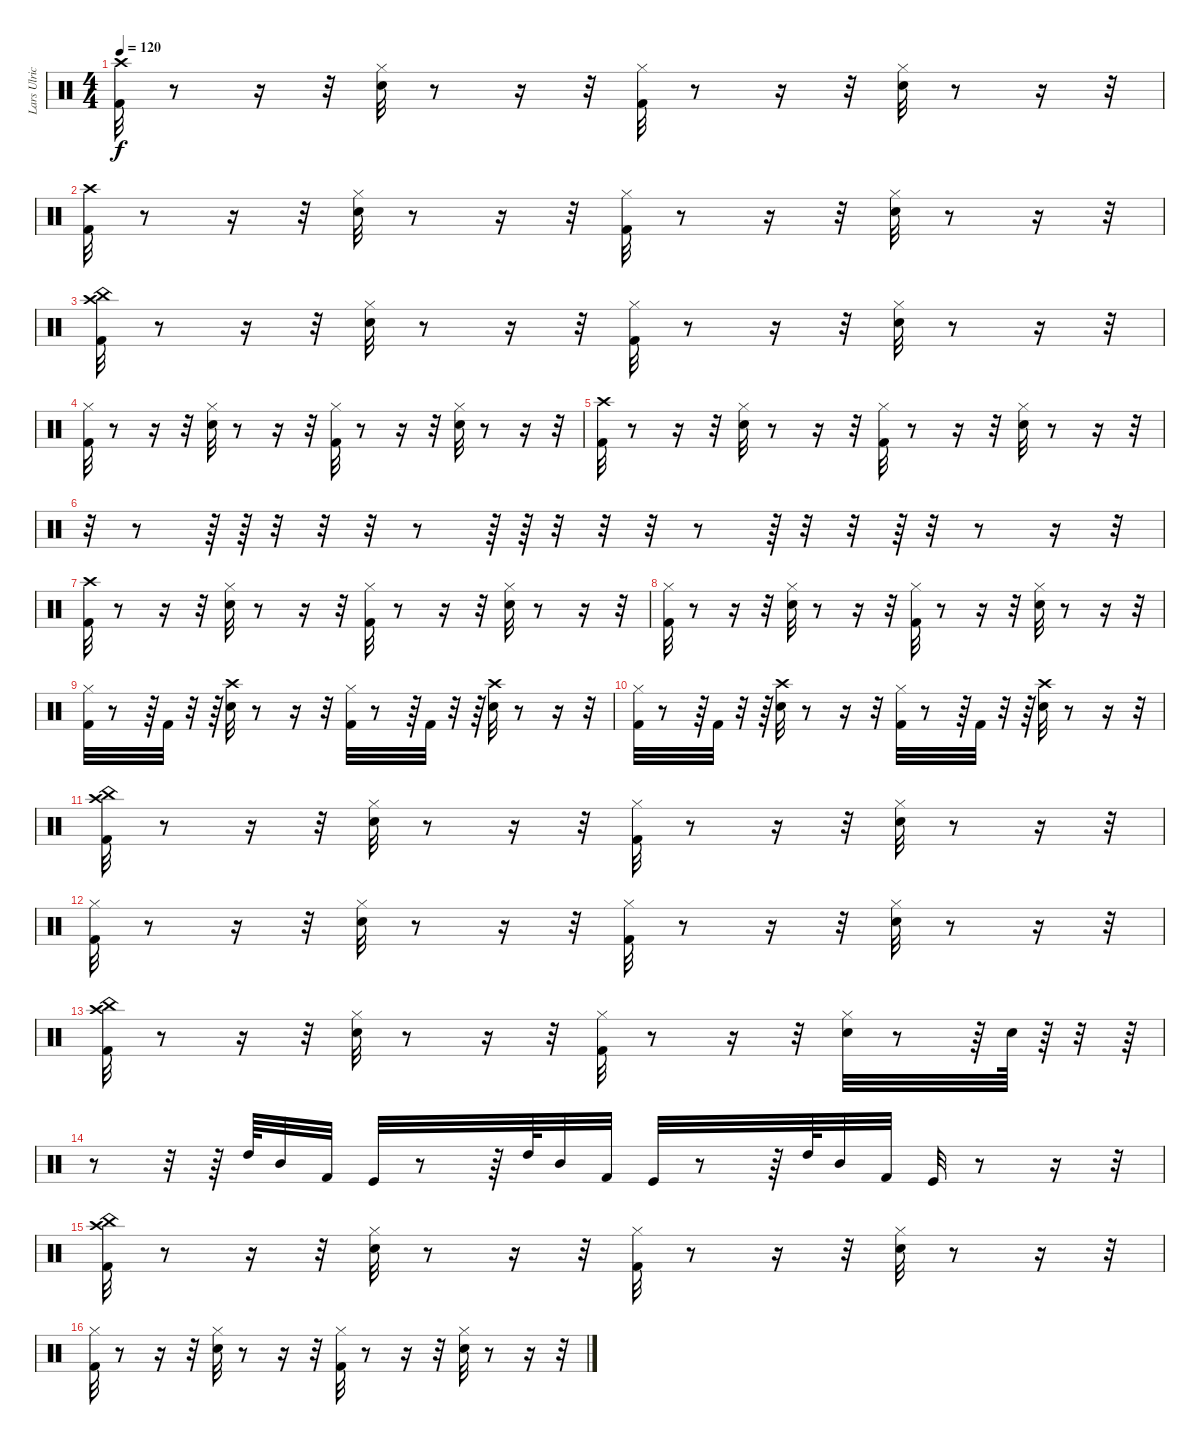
\track ("Lars Ulrich" "Lars Ulric") {instrument percussion}
\staff {score}
\articulation defaults
\ts (4 4)
\tempo 120
\clef neutral
\ks c
("Crash high (hit)" "Kick (hit) 2").32{dy f} r.8 r.16 r.32 ("Hi-Hat (closed)" "Snare (hit) 2").32 r.8 r.16 r.32 ("Hi-Hat (closed)" "Kick (hit) 2").32 r.8 r.16 r.32 ("Hi-Hat (closed)" "Snare (hit) 2").32 r.8 r.16 r.32 |
("Kick (hit) 2" "Crash high (hit)").32 r.8 r.16 r.32 ("Snare (hit) 2" "Hi-Hat (closed)").32 r.8 r.16 r.32 ("Kick (hit) 2" "Hi-Hat (closed)").32 r.8 r.16 r.32 ("Snare (hit) 2" "Hi-Hat (closed)").32 r.8 r.16 r.32 |
("Kick (hit) 2" "Crash high (hit)" "China (hit)").32 r.8 r.16 r.32 ("Snare (hit) 2" "Hi-Hat (closed)").32 r.8 r.16 r.32 ("Kick (hit) 2" "Hi-Hat (closed)").32 r.8 r.16 r.32 ("Snare (hit) 2" "Hi-Hat (closed)").32 r.8 r.16 r.32 |
("Kick (hit) 2" "Hi-Hat (closed)").32 r.8 r.16 r.32 ("Snare (hit) 2" "Hi-Hat (closed)").32 r.8 r.16 r.32 ("Kick (hit) 2" "Hi-Hat (closed)").32 r.8 r.16 r.32 ("Snare (hit) 2" "Hi-Hat (closed)").32 r.8 r.16 r.32 |
("Kick (hit) 2" "Crash high (hit)").32 r.8 r.16 r.32 ("Hi-Hat (closed)" "Snare (hit) 2").32 r.8 r.16 r.32 ("Hi-Hat (closed)" "Kick (hit) 2").32 r.8 r.16 r.32 ("Hi-Hat (closed)" "Snare (hit) 2").32 r.8 r.16 r.32 |
r.32 r.8 r.64 r.64 r.32 r.32 r.32 r.8 r.64 r.64 r.32 r.32 r.32 r.8 r.64 r.32 r.32 r.64 r.32 r.8 r.16 r.32 |
("Kick (hit) 2" "Crash high (hit)").32 r.8 r.16 r.32 ("Hi-Hat (closed)" "Snare (hit) 2").32 r.8 r.16 r.32 ("Hi-Hat (closed)" "Kick (hit) 2").32 r.8 r.16 r.32 ("Hi-Hat (closed)" "Snare (hit) 2").32 r.8 r.16 r.32 |
("Kick (hit) 2" "Hi-Hat (closed)").32 r.8 r.16 r.32 ("Snare (hit) 2" "Hi-Hat (closed)").32 r.8 r.16 r.32 ("Kick (hit) 2" "Hi-Hat (closed)").32 r.8 r.16 r.32 ("Snare (hit) 2" "Hi-Hat (closed)").32 r.8 r.16 r.32 |
("Hi-Hat (closed)" "Kick (hit) 2").32 r.8 r.64 "Kick (hit) 2".32 r.32 r.64 ("Crash high (hit)" "Snare (hit) 2").32 r.8 r.16 r.32 ("Hi-Hat (closed)" "Kick (hit) 2").32 r.8 r.64 "Kick (hit) 2".32 r.32 r.64 ("Crash high (hit)" "Snare (hit) 2").32 r.8 r.16 r.32 |
("Kick (hit) 2" "Hi-Hat (closed)").32 r.8 r.64 "Kick (hit) 2".32 r.32 r.64 ("Snare (hit) 2" "Crash high (hit)").32 r.8 r.16 r.32 ("Hi-Hat (closed)" "Kick (hit) 2").32 r.8 r.64 "Kick (hit) 2".32 r.32 r.64 ("Crash high (hit)" "Snare (hit) 2").32 r.8 r.16 r.32 |
("Kick (hit) 2" "Crash high (hit)" "China (hit)").32 r.8 r.16 r.32 ("Hi-Hat (closed)" "Snare (hit) 2").32 r.8 r.16 r.32 ("Hi-Hat (closed)" "Kick (hit) 2").32 r.8 r.16 r.32 ("Hi-Hat (closed)" "Snare (hit) 2").32 r.8 r.16 r.32 |
("Kick (hit) 2" "Hi-Hat (closed)").32 r.8 r.16 r.32 ("Snare (hit) 2" "Hi-Hat (closed)").32 r.8 r.16 r.32 ("Kick (hit) 2" "Hi-Hat (closed)").32 r.8 r.16 r.32 ("Snare (hit) 2" "Hi-Hat (closed)").32 r.8 r.16 r.32 |
("Crash high (hit)" "Kick (hit) 2" "China (hit)").32 r.8 r.16 r.32 ("Hi-Hat (closed)" "Snare (hit) 2").32 r.8 r.16 r.32 ("Kick (hit) 2" "Hi-Hat (closed)").32 r.8 r.16 r.32 ("Hi-Hat (closed)" "Snare (hit) 2").32 r.8 r.64 "Snare (hit) 2".64 r.64 r.32 r.64 |
r.8 r.32 r.64 "High Tom (hit)".64 "Mid Tom (hit)".32 "Kick (hit) 2".32 "Kick (hit)".32 r.8 r.64 "High Tom (hit)".64 "Mid Tom (hit)".32 "Kick (hit) 2".32 "Kick (hit)".32 r.8 r.64 "High Tom (hit)".64 "Mid Tom (hit)".32 "Kick (hit) 2".32 "Kick (hit)".32 r.8 r.16 r.32 |
("Kick (hit) 2" "Crash high (hit)" "China (hit)").32 r.8 r.16 r.32 ("Snare (hit) 2" "Hi-Hat (closed)").32 r.8 r.16 r.32 ("Kick (hit) 2" "Hi-Hat (closed)").32 r.8 r.16 r.32 ("Snare (hit) 2" "Hi-Hat (closed)").32 r.8 r.16 r.32 |
("Kick (hit) 2" "Hi-Hat (closed)").32 r.8 r.16 r.32 ("Snare (hit) 2" "Hi-Hat (closed)").32 r.8 r.16 r.32 ("Kick (hit) 2" "Hi-Hat (closed)").32 r.8 r.16 r.32 ("Snare (hit) 2" "Hi-Hat (closed)").32 r.8 r.16 r.32
